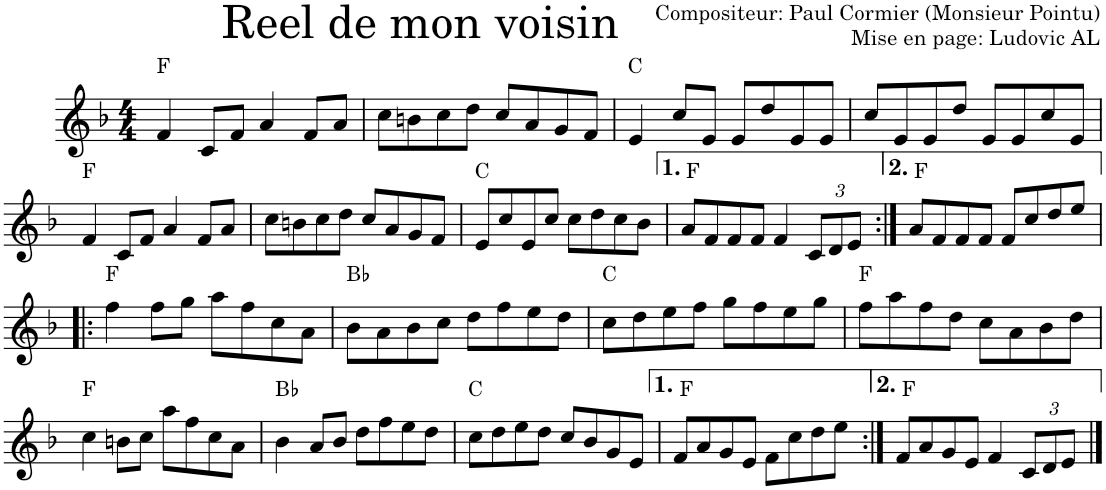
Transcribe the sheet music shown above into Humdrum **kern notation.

**kern	**harte
*part1	*part1
*staff1	*
*I"Voice	*
*I'V	*
*clefG2	*
*k[b-]	*
*M4/4	*
=1	=1
4f/	F:maj
8c/L	.
8f/J	.
4a/	.
8f/L	.
8a/J	.
=2	=2
8cc\L	.
8bn\	.
8cc\	.
8dd\J	.
8cc/L	.
8a/	.
8g/	.
8f/J	.
=3	=3
4e/	C:maj
8cc/L	.
8e/J	.
8e/L	.
8dd/	.
8e/	.
8e/J	.
=4	=4
8cc/L	.
8e/	.
8e/	.
8dd/J	.
8e/L	.
8e/	.
8cc/	.
8e/J	.
!!LO:LB:g=z
=5	=5
4f/	F:maj
8c/L	.
8f/J	.
4a/	.
8f/L	.
8a/J	.
=6	=6
8cc\L	.
8bn\	.
8cc\	.
8dd\J	.
8cc/L	.
8a/	.
8g/	.
8f/J	.
=7	=7
8e/L	C:maj
8cc/	.
8e/	.
8cc/J	.
8cc\L	.
8dd\	.
8cc\	.
8b-\J	.
=8	=8
8a/L	F:maj
8f/	.
8f/	.
8f/J	.
4f/	.
*Xbrackettup	*
12c/L	.
12d/	.
12e/J	.
=9:|!	=9:|!
8a/L	F:maj
8f/	.
8f/	.
8f/J	.
8f/L	.
8cc/	.
8dd/	.
8ee/J	.
!!LO:LB:g=z
=10!|:	=10!|:
4ff\	F:maj
8ff\L	.
8gg\J	.
8aa\L	.
8ff\	.
8cc\	.
8a\J	.
=11	=11
8b-\L	Bb:maj
8a\	.
8b-\	.
8cc\J	.
8dd\L	.
8ff\	.
8ee\	.
8dd\J	.
=12	=12
8cc\L	C:maj
8dd\	.
8ee\	.
8ff\J	.
8gg\L	.
8ff\	.
8ee\	.
8gg\J	.
=13	=13
8ff\L	F:maj
8aa\	.
8ff\	.
8dd\J	.
8cc\L	.
8a\	.
8b-\	.
8dd\J	.
!!LO:LB:g=z
=14	=14
4cc\	F:maj
8bn\L	.
8cc\J	.
8aa\L	.
8ff\	.
8cc\	.
8a\J	.
=15	=15
4b-\	Bb:maj
8a/L	.
8b-/J	.
8dd\L	.
8ff\	.
8ee\	.
8dd\J	.
=16	=16
8cc\L	C:maj
8dd\	.
8ee\	.
8dd\J	.
8cc/L	.
8b-/	.
8g/	.
8e/J	.
=17	=17
8f/L	F:maj
8a/	.
8g/	.
8e/J	.
8f\L	.
8cc\	.
8dd\	.
8ee\J	.
=18:|!	=18:|!
8f/L	F:maj
8a/	.
8g/	.
8e/J	.
4f/	.
12c/L	.
12d/	.
12e/J	.
==	==
*-	*-
